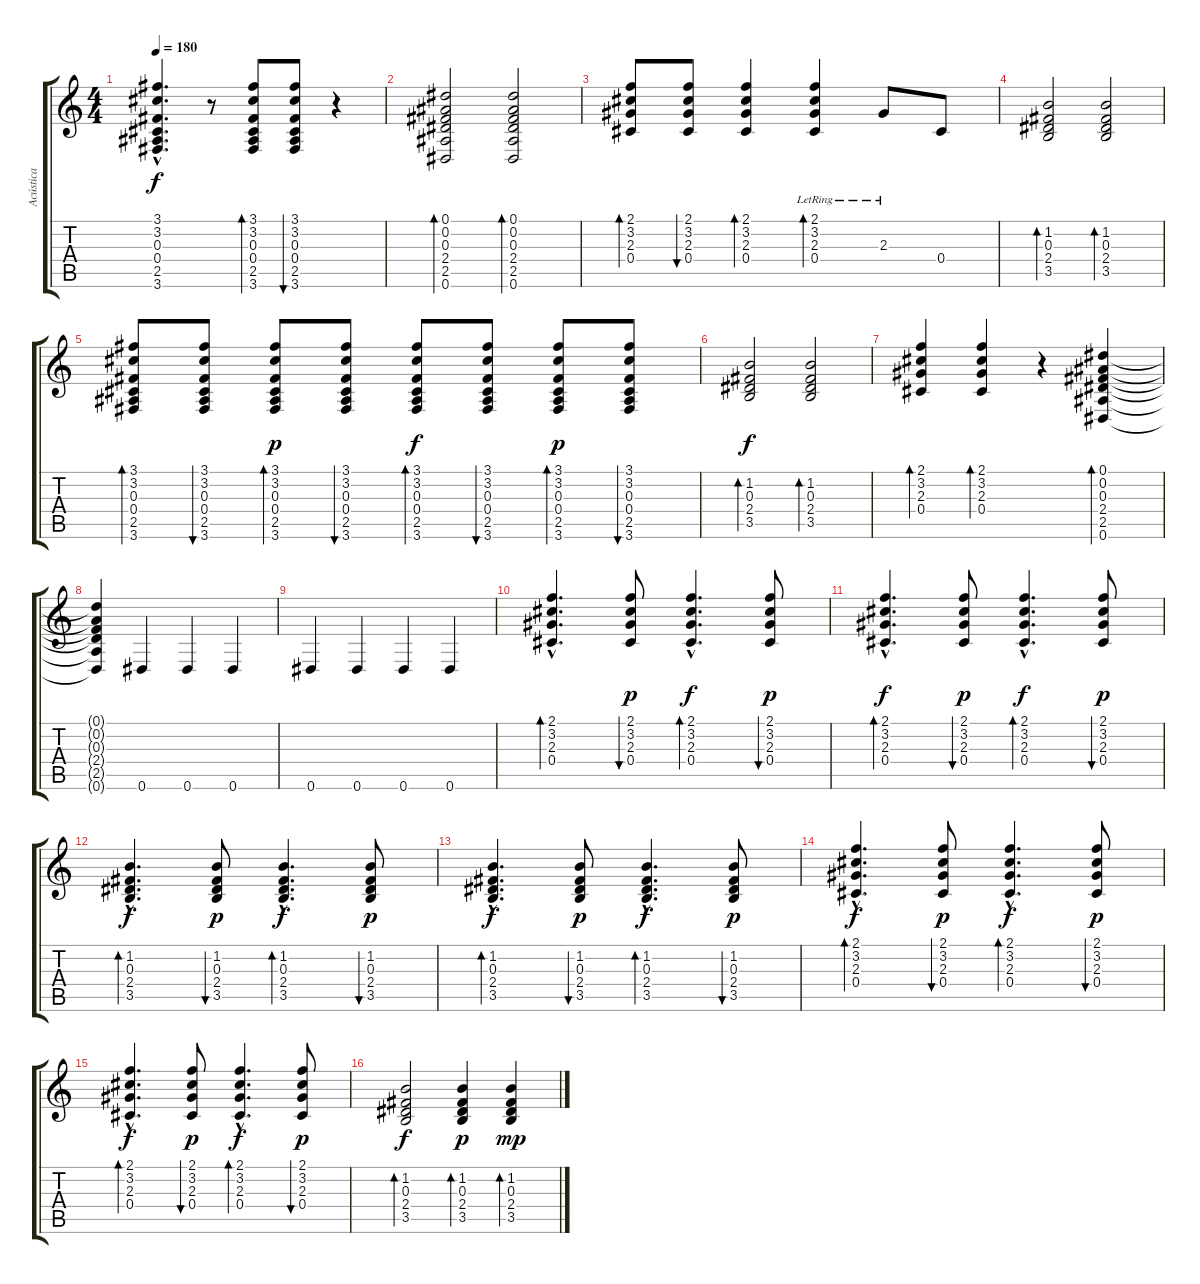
\track ("Acústica" "Acústica") {instrument acousticguitarsteel}
\staff {score tabs}
\tuning (Eb4 Bb3 Gb3 Db3 Ab2 Eb2) {hide}
\ts (4 4)
\tempo 180
\clef g2
\ks c
(3.1{hac t} 3.2{hac t} 0.3{hac t} 0.4{hac t} 2.5{hac t} 3.6{hac t}).4{d dy f} r.8 (3.1 3.2 0.3 0.4 2.5 3.6).8{bd 60} (3.1 3.2 0.3 0.4 2.5 3.6).8{bu 60} r.4 |
(0.1 0.2 0.3 2.4 2.5 0.6).2{bd 60} (0.1 0.2 0.3 2.4 2.5 0.6).2{bd 60} |
(2.1 3.2 2.3 0.4).8{bd 60} (2.1 3.2 2.3 0.4).8{bu 60} (2.1 3.2 2.3 0.4).4{bd 60} (2.1{lr} 3.2{lr} 2.3{lr} 0.4{lr}).4{bd 60} 2.3{lr}.8 0.4.8 |
(1.2 0.3 2.4 3.5).2{bd 60} (1.2 0.3 2.4 3.5).2{bd 60} |
(3.1 3.2 0.3 0.4 2.5 3.6).8{bd 30} (3.1 3.2 0.3 0.4 2.5 3.6).8{bu 30} (3.1 3.2 0.3 0.4 2.5 3.6).8{bd 30 dy p} (3.1 3.2 0.3 0.4 2.5 3.6).8{bu 30} (3.1 3.2 0.3 0.4 2.5 3.6).8{bd 30 dy f} (3.1 3.2 0.3 0.4 2.5 3.6).8{bu 30} (3.1 3.2 0.3 0.4 2.5 3.6).8{bd 30 dy p} (3.1 3.2 0.3 0.4 2.5 3.6).8{bu 30} |
(1.2 0.3 2.4 3.5).2{bd 60 dy f} (1.2 0.3 2.4 3.5).2{bd 60} |
(2.1 3.2 2.3 0.4).4{bd 30} (2.1 3.2 2.3 0.4).4{bd 30} r.4 (0.1 0.2 0.3 2.4 2.5 0.6).4{bd 30} |
(0.1{t} 0.2{t} 0.3{t} 2.4{t} 2.5{t} 0.6{t}).4 0.6.4 0.6.4 0.6.4 |
0.6.4 0.6.4 0.6.4 0.6.4 |
(2.1{hac} 3.2{hac} 2.3{hac} 0.4{hac}).4{d bd 60} (2.1 3.2 2.3 0.4).8{bu 60 dy p} (2.1{hac} 3.2{hac} 2.3{hac} 0.4{hac}).4{d bd 60 dy f} (2.1 3.2 2.3 0.4).8{bu 60 dy p} |
(2.1{hac} 3.2{hac} 2.3{hac} 0.4{hac}).4{d bd 60 dy f} (2.1 3.2 2.3 0.4).8{bu 60 dy p} (2.1{hac} 3.2{hac} 2.3{hac} 0.4{hac}).4{d bd 60 dy f} (2.1 3.2 2.3 0.4).8{bu 60 dy p} |
(1.2{hac} 0.3{hac} 2.4{hac} 3.5{hac}).4{d bd 60 dy f} (1.2 0.3 2.4 3.5).8{bu 60 dy p} (1.2{hac} 0.3{hac} 2.4{hac} 3.5{hac}).4{d bd 60 dy f} (1.2 0.3 2.4 3.5).8{bu 60 dy p} |
(1.2{hac} 0.3{hac} 2.4{hac} 3.5{hac}).4{d bd 60 dy f} (1.2 0.3 2.4 3.5).8{bu 60 dy p} (1.2{hac} 0.3{hac} 2.4{hac} 3.5{hac}).4{d bd 60 dy f} (1.2 0.3 2.4 3.5).8{bu 60 dy p} |
(2.1{hac} 3.2{hac} 2.3{hac} 0.4{hac}).4{d bd 60 dy f} (2.1 3.2 2.3 0.4).8{bu 60 dy p} (2.1{hac} 3.2{hac} 2.3{hac} 0.4{hac}).4{d bd 60 dy f} (2.1 3.2 2.3 0.4).8{bu 60 dy p} |
(2.1{hac} 3.2{hac} 2.3{hac} 0.4{hac}).4{d bd 60 dy f} (2.1 3.2 2.3 0.4).8{bu 60 dy p} (2.1{hac} 3.2{hac} 2.3{hac} 0.4{hac}).4{d bd 60 dy f} (2.1 3.2 2.3 0.4).8{bu 60 dy p} |
(1.2 0.3 2.4 3.5).2{bd 60 dy f} (1.2 0.3 2.4 3.5).4{bd 60 dy p} (1.2 0.3 2.4 3.5).4{bd 60 dy mp}
